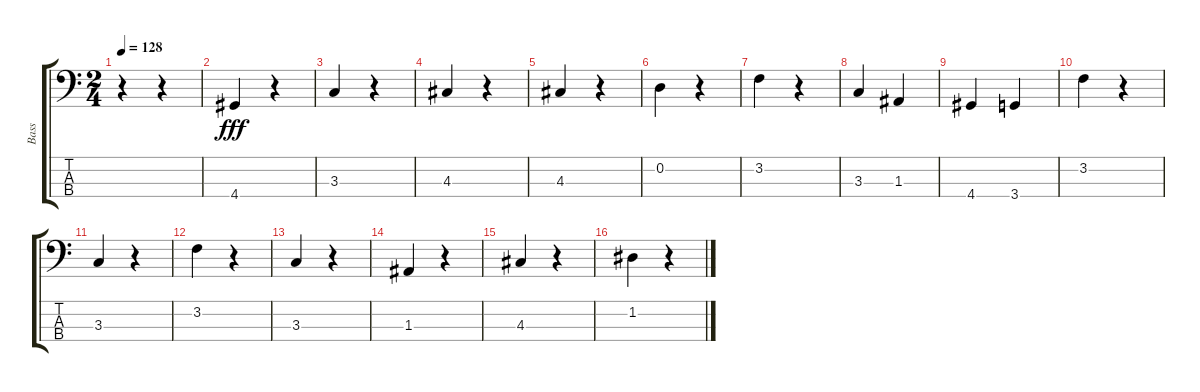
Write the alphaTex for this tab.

\track ("Bass" "Bass") {instrument fretlessbass}
\staff {score tabs}
\tuning (G2 D2 A1 E1) {hide}
\ts (2 4)
\tempo 128
\clef f4
\ks c
r.4{dy fff} r.4 |
4.4.4 r.4 |
3.3.4 r.4 |
4.3.4 r.4 |
4.3.4 r.4 |
0.2.4 r.4 |
3.2.4 r.4 |
3.3.4 1.3.4 |
4.4.4 3.4.4 |
3.2.4 r.4 |
3.3.4 r.4 |
3.2.4 r.4 |
3.3.4 r.4 |
1.3.4 r.4 |
4.3.4 r.4 |
1.2.4 r.4
